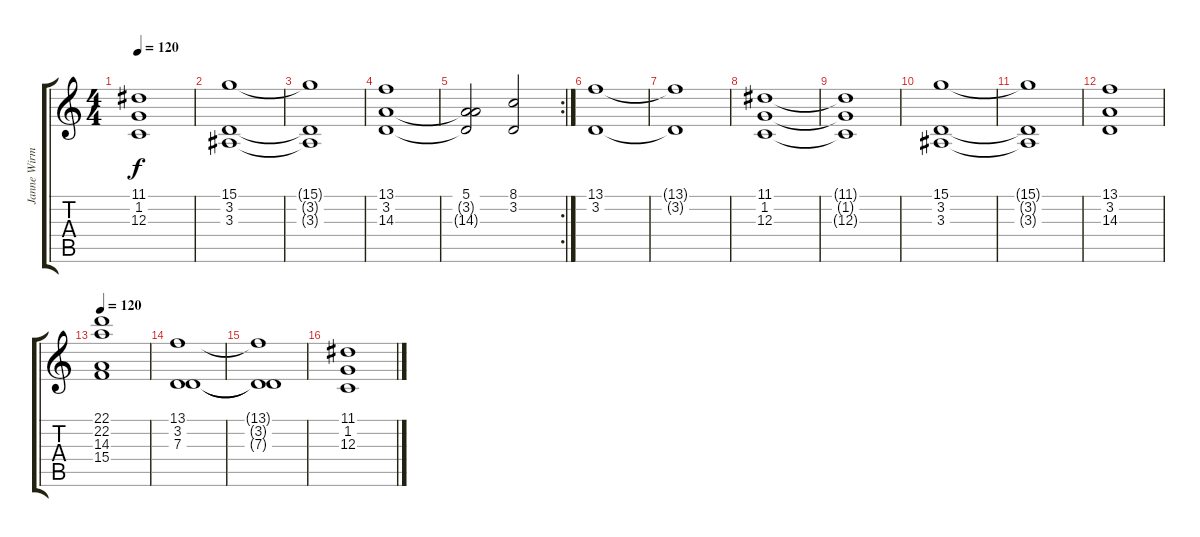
\track ("Janne Wirman 2" "Janne Wirm") {instrument choiraahs}
\staff {score tabs}
\tuning (E4 B3 G3 D3 A2 D2) {hide}
\ts (4 4)
\tempo 120
\clef g2
\ks c
(11.1{t} 1.2{t} 12.3{t}).1{dy f} |
(15.1 3.2 3.3).1 |
(15.1{t} 3.2{t} 3.3{t}).1 |
(13.1 3.2 14.3).1 |
\rc 2
(5.1 3.2{t} 14.3{t}).2 (8.1 3.2).2 |
(13.1 3.2).1 |
(13.1{t} 3.2{t}).1 |
(11.1 1.2 12.3).1 |
(11.1{t} 1.2{t} 12.3{t}).1 |
(15.1 3.2 3.3).1 |
(15.1{t} 3.2{t} 3.3{t}).1 |
(13.1 3.2 14.3).1 |
\tempo 120
(22.1 22.2 14.3 15.4).1{volume 16 instrument fx2soundtrack} |
(13.1 3.2 7.3).1{volume 10 instrument choiraahs} |
(13.1{t} 3.2{t} 7.3{t}).1 |
(11.1 1.2 12.3).1
